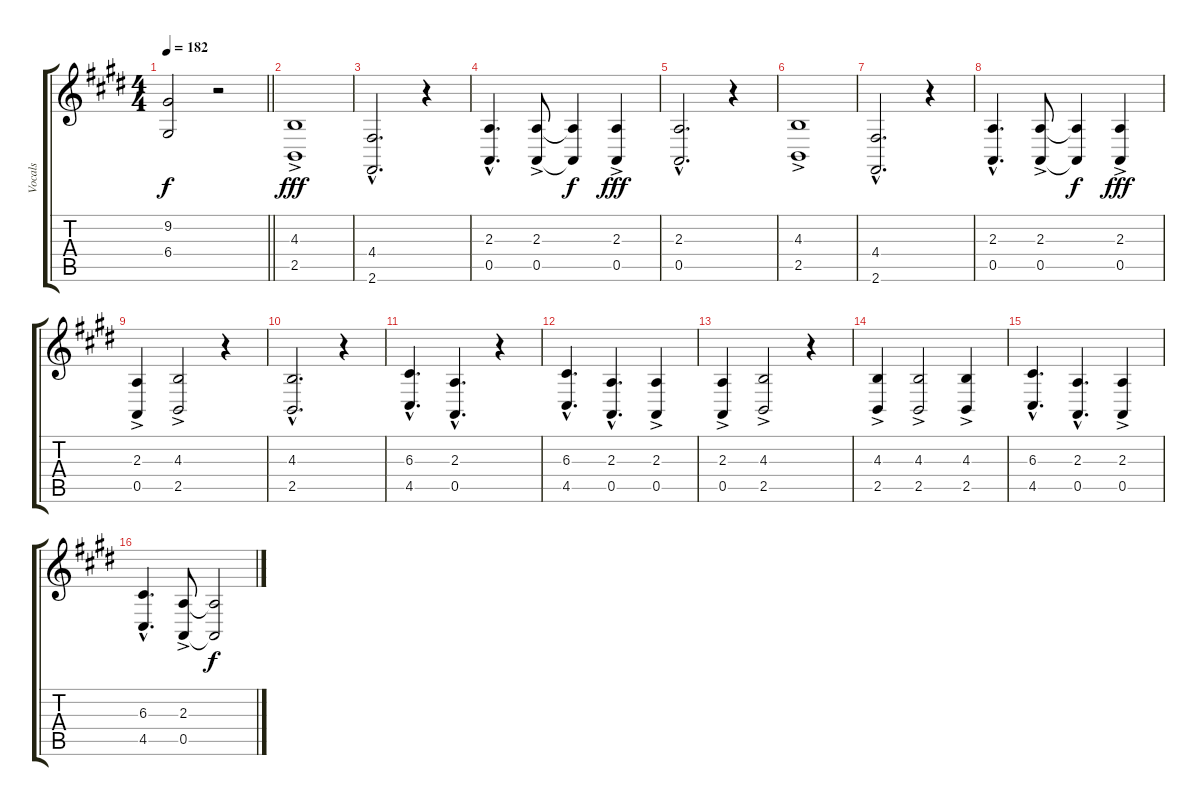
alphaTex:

\track ("Vocals" "Vocals") {instrument stringensemble1}
\staff {score tabs}
\tuning (E4 B3 G3 D3 A2 E2) {hide}
\ts (4 4)
\tempo 182
\clef g2
\barLineRight lightlight
\ks c#minor
(9.2{t} 6.4{t}).2{dy f} r.2 |
(4.3{ac} 2.5{ac}).1{dy fff volume 15} |
(4.4{hac} 2.6{hac}).2{d} r.4 |
(2.3{hac} 0.5{hac}).4{d} (2.3{ac} 0.5{ac}).8 (2.3{t} 0.5{t}).4{dy f} (2.3{ac} 0.5{ac}).4{dy fff} |
(2.3{hac} 0.5{hac}).2{d} r.4 |
(4.3{ac} 2.5{ac}).1 |
(4.4{hac} 2.6{hac}).2{d} r.4 |
(2.3{hac} 0.5{hac}).4{d} (2.3{ac} 0.5{ac}).8 (2.3{t} 0.5{t}).4{dy f} (2.3{ac} 0.5{ac}).4{dy fff} |
(2.3{ac} 0.5{ac}).4 (4.3{ac} 2.5{ac}).2 r.4 |
(4.3{hac} 2.5{hac}).2{d} r.4 |
(6.3{hac} 4.5{hac}).4{d} (2.3{hac} 0.5{hac}).4{d} r.4 |
(6.3{hac} 4.5{hac}).4{d} (2.3{hac} 0.5{hac}).4{d} (2.3{ac} 0.5{ac}).4 |
(2.3{ac} 0.5{ac}).4 (4.3{ac} 2.5{ac}).2 r.4 |
(4.3{ac} 2.5{ac}).4 (4.3{ac} 2.5{ac}).2 (4.3{ac} 2.5{ac}).4 |
(6.3{hac} 4.5{hac}).4{d} (2.3{hac} 0.5{hac}).4{d} (2.3{ac} 0.5{ac}).4 |
(6.3{hac} 4.5{hac}).4{d} (2.3{ac} 0.5{ac}).8 (2.3{t} 0.5{t}).2{dy f}
